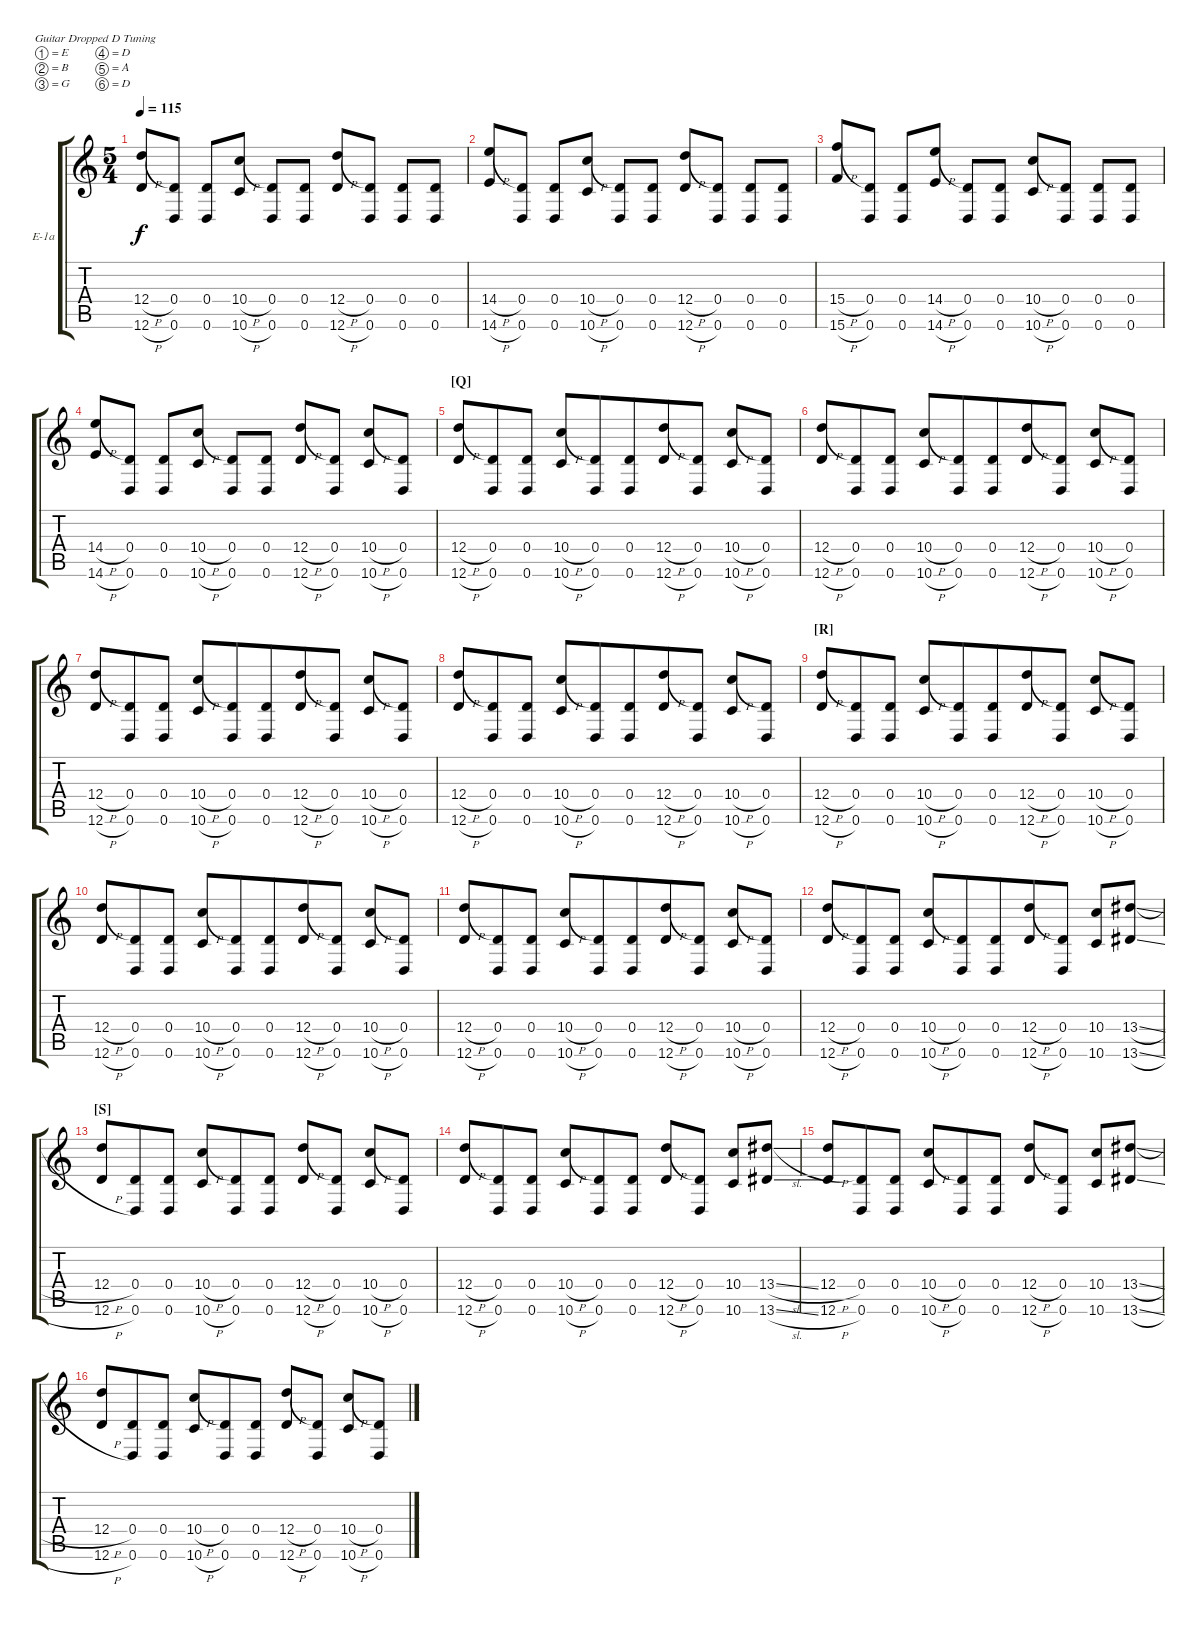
\defaultSystemsLayout 4
\bracketExtendMode groupsimilarinstruments
\firstSystemTrackNameOrientation horizontal
\otherSystemsTrackNameOrientation horizontal
\track ("Effect 1a" "E-1a") {instrument electricguitarclean}
\staff {score tabs}
\tuning (E4 B3 G3 D3 A2 D2)
\ts (5 4)
\tempo 115
\clef g2
\ks c
(12.6{h} 12.4{h}).8{dy f} (0.6 0.4).8 (0.6 0.4).8 (10.6{h} 10.4{h}).8 (0.6 0.4).8 (0.6 0.4).8 (12.6{h} 12.4{h}).8 (0.6 0.4).8 (0.6 0.4).8 (0.6 0.4).8 |
(14.6{h} 14.4{h}).8 (0.6 0.4).8 (0.6 0.4).8 (10.6{h} 10.4{h}).8 (0.6 0.4).8 (0.6 0.4).8 (12.6{h} 12.4{h}).8 (0.6 0.4).8 (0.6 0.4).8 (0.6 0.4).8 |
(15.6{h} 15.4{h}).8 (0.6 0.4).8 (0.6 0.4).8 (14.6{h} 14.4{h}).8 (0.6 0.4).8 (0.6 0.4).8 (10.6{h} 10.4{h}).8 (0.6 0.4).8 (0.6 0.4).8 (0.6 0.4).8 |
(14.6{h} 14.4{h}).8 (0.6 0.4).8 (0.6 0.4).8 (10.6{h} 10.4{h}).8 (0.6 0.4).8 (0.6 0.4).8 (12.6{h} 12.4{h}).8 (0.6 0.4).8 (10.6{h} 10.4{h}).8 (0.6 0.4).8 |
\beaming (8 3 5 2)
\section ("Q" "")
(12.6{h} 12.4{h}).8 (0.6 0.4).8 (0.6 0.4).8 (10.6{h} 10.4{h}).8 (0.6 0.4).8 (0.6 0.4).8 (12.6{h} 12.4{h}).8 (0.6 0.4).8 (10.6{h} 10.4{h}).8 (0.6 0.4).8 |
(12.6{h} 12.4{h}).8 (0.6 0.4).8 (0.6 0.4).8 (10.6{h} 10.4{h}).8 (0.6 0.4).8 (0.6 0.4).8 (12.6{h} 12.4{h}).8 (0.6 0.4).8 (10.6{h} 10.4{h}).8 (0.6 0.4).8 |
(12.6{h} 12.4{h}).8 (0.6 0.4).8 (0.6 0.4).8 (10.6{h} 10.4{h}).8 (0.6 0.4).8 (0.6 0.4).8 (12.6{h} 12.4{h}).8 (0.6 0.4).8 (10.6{h} 10.4{h}).8 (0.6 0.4).8 |
(12.6{h} 12.4{h}).8 (0.6 0.4).8 (0.6 0.4).8 (10.6{h} 10.4{h}).8 (0.6 0.4).8 (0.6 0.4).8 (12.6{h} 12.4{h}).8 (0.6 0.4).8 (10.6{h} 10.4{h}).8 (0.6 0.4).8 |
\section ("R" "")
(12.6{h} 12.4{h}).8 (0.6 0.4).8 (0.6 0.4).8 (10.6{h} 10.4{h}).8 (0.6 0.4).8 (0.6 0.4).8 (12.6{h} 12.4{h}).8 (0.6 0.4).8 (10.6{h} 10.4{h}).8 (0.6 0.4).8 |
(12.6{h} 12.4{h}).8 (0.6 0.4).8 (0.6 0.4).8 (10.6{h} 10.4{h}).8 (0.6 0.4).8 (0.6 0.4).8 (12.6{h} 12.4{h}).8 (0.6 0.4).8 (10.6{h} 10.4{h}).8 (0.6 0.4).8 |
(12.6{h} 12.4{h}).8 (0.6 0.4).8 (0.6 0.4).8 (10.6{h} 10.4{h}).8 (0.6 0.4).8 (0.6 0.4).8 (12.6{h} 12.4{h}).8 (0.6 0.4).8 (10.6{h} 10.4{h}).8 (0.6 0.4).8 |
(12.6{h} 12.4{h}).8 (0.6 0.4).8 (0.6 0.4).8 (10.6{h} 10.4{h}).8 (0.6 0.4).8 (0.6 0.4).8 (12.6{h} 12.4{h}).8 (0.6 0.4).8 (10.6 10.4).8 (13.6{sl} 13.4{sl}).8 |
\beaming (8 3 3 2 2)
\section ("S" "")
(12.6{h} 12.4{h}).8 (0.6 0.4).8 (0.6 0.4).8 (10.6{h} 10.4{h}).8 (0.6 0.4).8 (0.6 0.4).8 (12.6{h} 12.4{h}).8 (0.6 0.4).8 (10.6{h} 10.4{h}).8 (0.6 0.4).8 |
(12.6{h} 12.4{h}).8 (0.6 0.4).8 (0.6 0.4).8 (10.6{h} 10.4{h}).8 (0.6 0.4).8 (0.6 0.4).8 (12.6{h} 12.4{h}).8 (0.6 0.4).8 (10.6 10.4).8 (13.6{sl} 13.4{sl}).8 |
(12.6{h} 12.4{h}).8 (0.6 0.4).8 (0.6 0.4).8 (10.6{h} 10.4{h}).8 (0.6 0.4).8 (0.6 0.4).8 (12.6{h} 12.4{h}).8 (0.6 0.4).8 (10.6 10.4).8 (13.6{sl} 13.4{sl}).8 |
(12.6{h} 12.4{h}).8 (0.6 0.4).8 (0.6 0.4).8 (10.6{h} 10.4{h}).8 (0.6 0.4).8 (0.6 0.4).8 (12.6{h} 12.4{h}).8 (0.6 0.4).8 (10.6{h} 10.4{h}).8 (0.6 0.4).8
